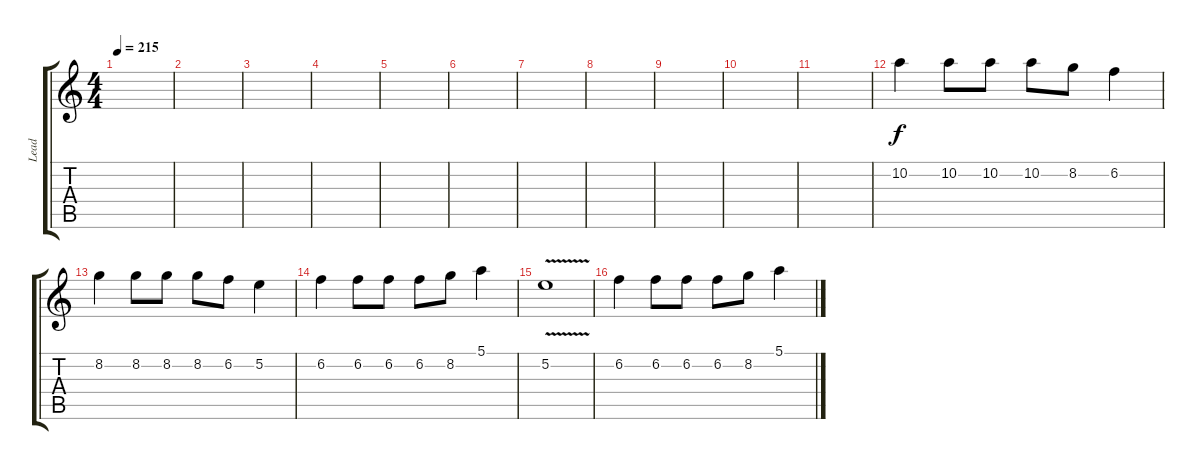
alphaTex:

\track ("Lead" "Lead") {instrument distortionguitar}
\staff {score tabs}
\tuning (E4 B3 G3 D3 A2 E2) {hide}
\ts (4 4)
\tempo 215
\clef g2
\ks c
|
|
|
|
|
|
|
|
|
|
|
10.2.4 10.2.8 10.2.8 10.2.8 8.2.8 6.2.4 |
8.2.4 8.2.8 8.2.8 8.2.8 6.2.8 5.2.4 |
6.2.4 6.2.8 6.2.8 6.2.8 8.2.8 5.1.4 |
5.2{v}.1 |
6.2.4 6.2.8 6.2.8 6.2.8 8.2.8 5.1.4
